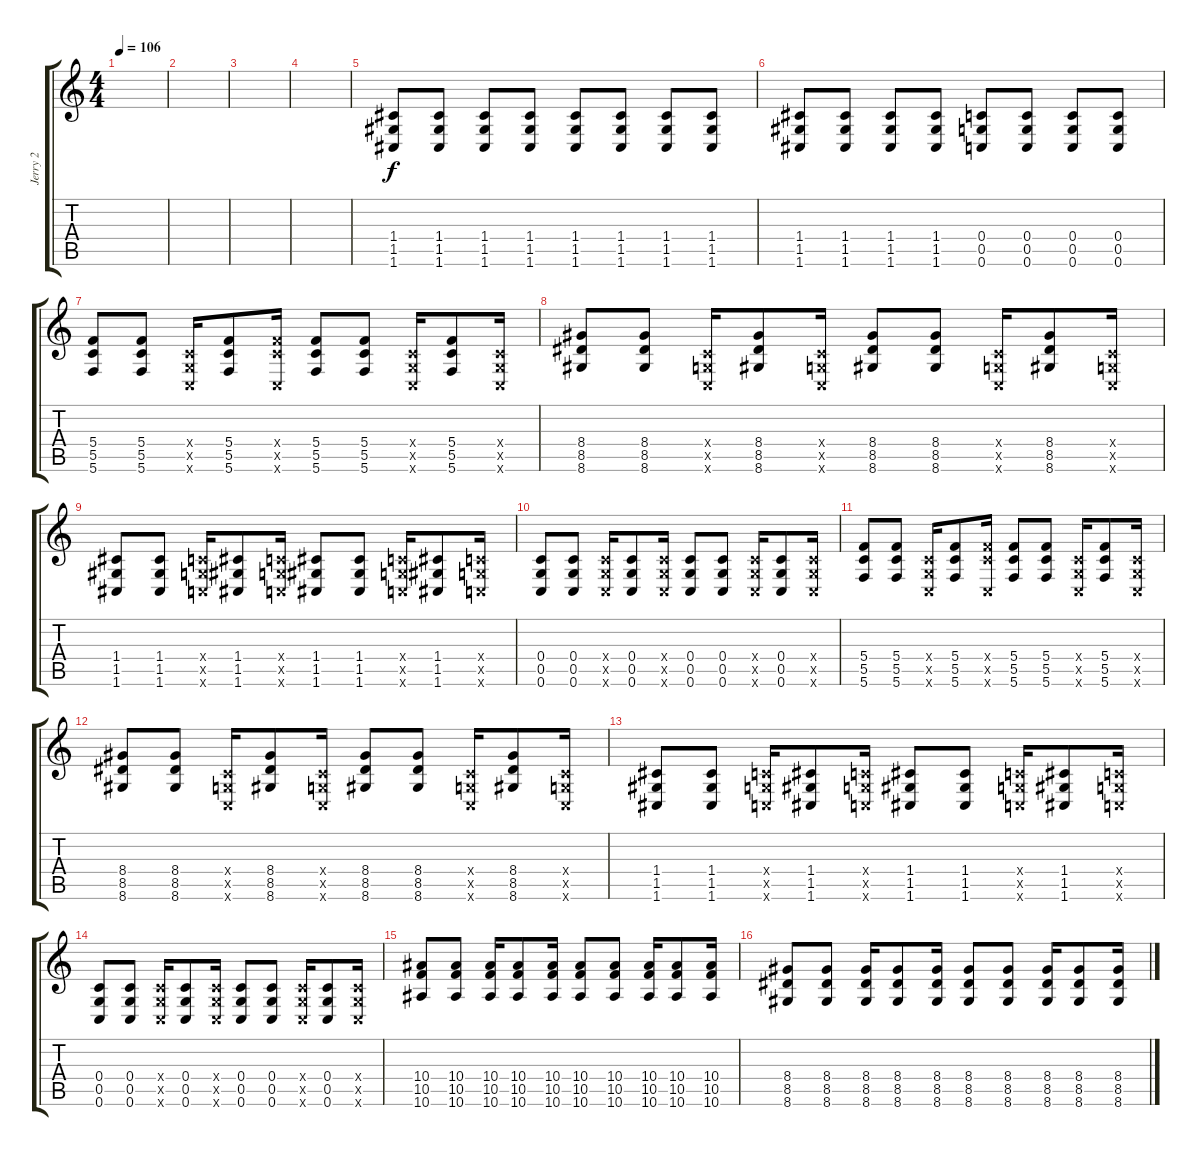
\track ("Jerry 2" "Jerry 2") {instrument distortionguitar}
\staff {score tabs}
\tuning (D4 A3 F3 C3 G2 C2) {hide}
\ts (4 4)
\tempo 106
\clef g2
\ks c
|
|
|
|
(1.4 1.5 1.6).8 (1.4 1.5 1.6).8 (1.4 1.5 1.6).8 (1.4 1.5 1.6).8 (1.4 1.5 1.6).8 (1.4 1.5 1.6).8 (1.4 1.5 1.6).8 (1.4 1.5 1.6).8 |
(1.4 1.5 1.6).8 (1.4 1.5 1.6).8 (1.4 1.5 1.6).8 (1.4 1.5 1.6).8 (0.4 0.5 0.6).8 (0.4 0.5 0.6).8 (0.4 0.5 0.6).8 (0.4 0.5 0.6).8 |
(5.4 5.5 5.6).8 (5.4 5.5 5.6).8 (0.4{x} 0.5{x} 0.6{x}).16 (5.4 5.5 5.6).8 (5.4{x} 5.5{x} 0.6{x}).16 (5.4 5.5 5.6).8 (5.4 5.5 5.6).8 (0.4{x} 0.5{x} 0.6{x}).16 (5.4 5.5 5.6).8 (0.4{x} 0.5{x} 0.6{x}).16 |
(8.4 8.5 8.6).8 (8.4 8.5 8.6).8 (0.4{x} 0.5{x} 0.6{x}).16 (8.4 8.5 8.6).8 (0.4{x} 0.5{x} 0.6{x}).16 (8.4 8.5 8.6).8 (8.4 8.5 8.6).8 (0.4{x} 0.5{x} 0.6{x}).16 (8.4 8.5 8.6).8 (0.4{x} 0.5{x} 0.6{x}).16 |
(1.4 1.5 1.6).8 (1.4 1.5 1.6).8 (0.4{x} 0.5{x} 0.6{x}).16 (1.4 1.5 1.6).8 (0.4{x} 0.5{x} 0.6{x}).16 (1.4 1.5 1.6).8 (1.4 1.5 1.6).8 (0.4{x} 0.5{x} 0.6{x}).16 (1.4 1.5 1.6).8 (0.4{x} 0.5{x} 0.6{x}).16 |
(0.4 0.5 0.6).8 (0.4 0.5 0.6).8 (0.4{x} 0.5{x} 0.6{x}).16 (0.4 0.5 0.6).8 (0.4{x} 0.5{x} 0.6{x}).16 (0.4 0.5 0.6).8 (0.4 0.5 0.6).8 (0.4{x} 0.5{x} 0.6{x}).16 (0.4 0.5 0.6).8 (0.4{x} 0.5{x} 0.6{x}).16 |
(5.4 5.5 5.6).8 (5.4 5.5 5.6).8 (0.4{x} 0.5{x} 0.6{x}).16 (5.4 5.5 5.6).8 (5.4{x} 5.5{x} 0.6{x}).16 (5.4 5.5 5.6).8 (5.4 5.5 5.6).8 (0.4{x} 0.5{x} 0.6{x}).16 (5.4 5.5 5.6).8 (0.4{x} 0.5{x} 0.6{x}).16 |
(8.4 8.5 8.6).8 (8.4 8.5 8.6).8 (0.4{x} 0.5{x} 0.6{x}).16 (8.4 8.5 8.6).8 (0.4{x} 0.5{x} 0.6{x}).16 (8.4 8.5 8.6).8 (8.4 8.5 8.6).8 (0.4{x} 0.5{x} 0.6{x}).16 (8.4 8.5 8.6).8 (0.4{x} 0.5{x} 0.6{x}).16 |
(1.4 1.5 1.6).8 (1.4 1.5 1.6).8 (0.4{x} 0.5{x} 0.6{x}).16 (1.4 1.5 1.6).8 (0.4{x} 0.5{x} 0.6{x}).16 (1.4 1.5 1.6).8 (1.4 1.5 1.6).8 (0.4{x} 0.5{x} 0.6{x}).16 (1.4 1.5 1.6).8 (0.4{x} 0.5{x} 0.6{x}).16 |
(0.4 0.5 0.6).8 (0.4 0.5 0.6).8 (0.4{x} 0.5{x} 0.6{x}).16 (0.4 0.5 0.6).8 (0.4{x} 0.5{x} 0.6{x}).16 (0.4 0.5 0.6).8 (0.4 0.5 0.6).8 (0.4{x} 0.5{x} 0.6{x}).16 (0.4 0.5 0.6).8 (0.4{x} 0.5{x} 0.6{x}).16 |
(10.4 10.5 10.6).8 (10.4 10.5 10.6).8 (10.4 10.5 10.6).16 (10.4 10.5 10.6).8 (10.4 10.5 10.6).16 (10.4 10.5 10.6).8 (10.4 10.5 10.6).8 (10.4 10.5 10.6).16 (10.4 10.5 10.6).8 (10.4 10.5 10.6).16 |
(8.4 8.5 8.6).8 (8.4 8.5 8.6).8 (8.4 8.5 8.6).16 (8.4 8.5 8.6).8 (8.4 8.5 8.6).16 (8.4 8.5 8.6).8 (8.4 8.5 8.6).8 (8.4 8.5 8.6).16 (8.4 8.5 8.6).8 (8.4 8.5 8.6).16
